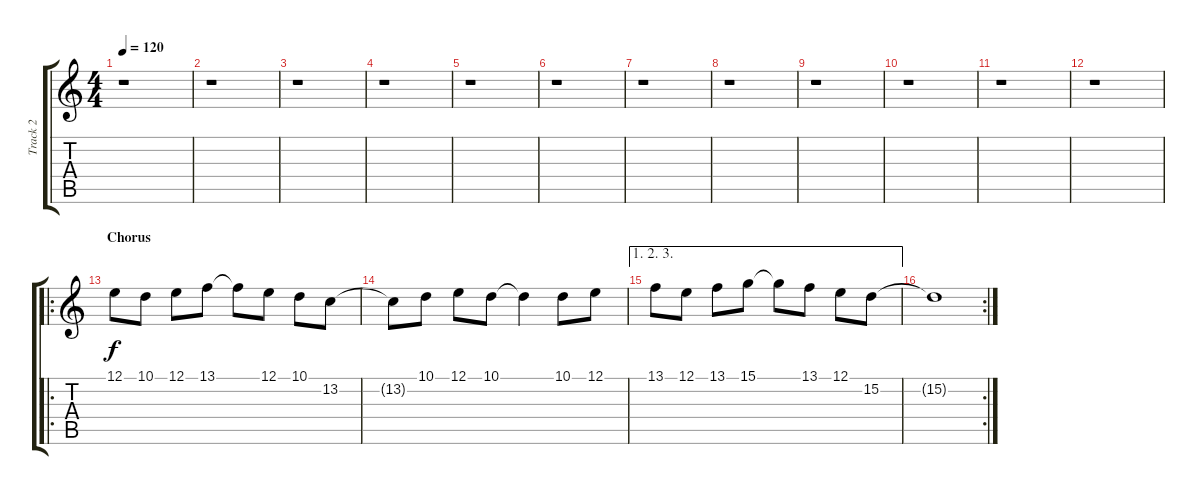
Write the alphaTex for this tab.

\track ("Track 2" "Track 2") {instrument flute}
\staff {score tabs}
\tuning (E4 B3 G3 D3 A2 E2) {hide}
\ts (4 4)
\tempo 120
\clef g2
\ks c
r.1{dy f} |
r.1 |
r.1 |
r.1 |
r.1 |
r.1 |
r.1 |
r.1 |
r.1 |
r.1 |
r.1 |
r.1 |
\ro
\section ("" "Chorus")
12.1.8{volume 14 balance 8 instrument flute} 10.1.8 12.1.8 13.1.8 13.1{t}.8 12.1.8 10.1.8 13.2.8 |
13.2{t}.8 10.1.8 12.1.8 10.1.8 10.1{t}.4 10.1.8 12.1.8 |
\ae (1 2 3)
13.1.8 12.1.8 13.1.8 15.1.8 15.1{t}.8 13.1.8 12.1.8 15.2.8 |
\rc 2
15.2{t}.1
